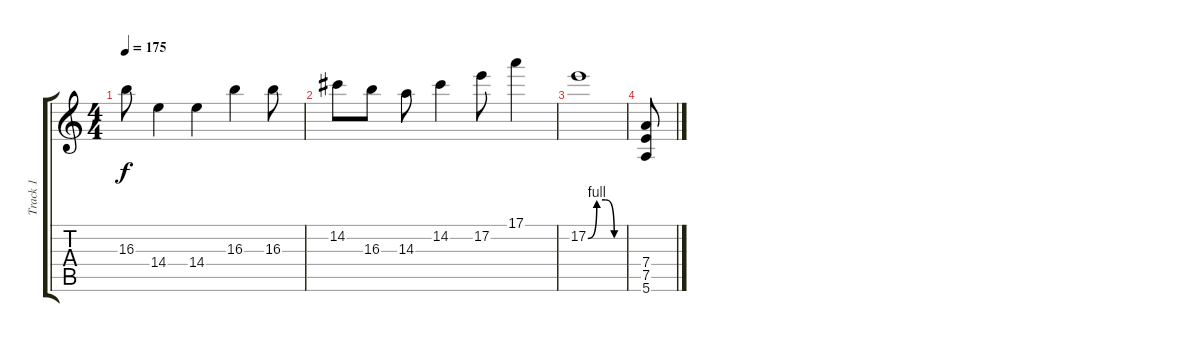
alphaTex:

\track ("Track 1" "Track 1") {instrument distortionguitar}
\staff {score tabs}
\tuning (E4 B3 G3 D3 A2 E2) {hide}
\ts (4 4)
\tempo 175
\clef g2
\ks c
16.3.8{dy f} 14.4.4 14.4.4 16.3.4 16.3.8 |
14.2.8 16.3.8 14.3.8 14.2.4 17.2.8 17.1.4 |
17.2{be (custom 0 0 15 4 30 4 45 0 60 0)}.1 |
(7.4 7.5 5.6).8
